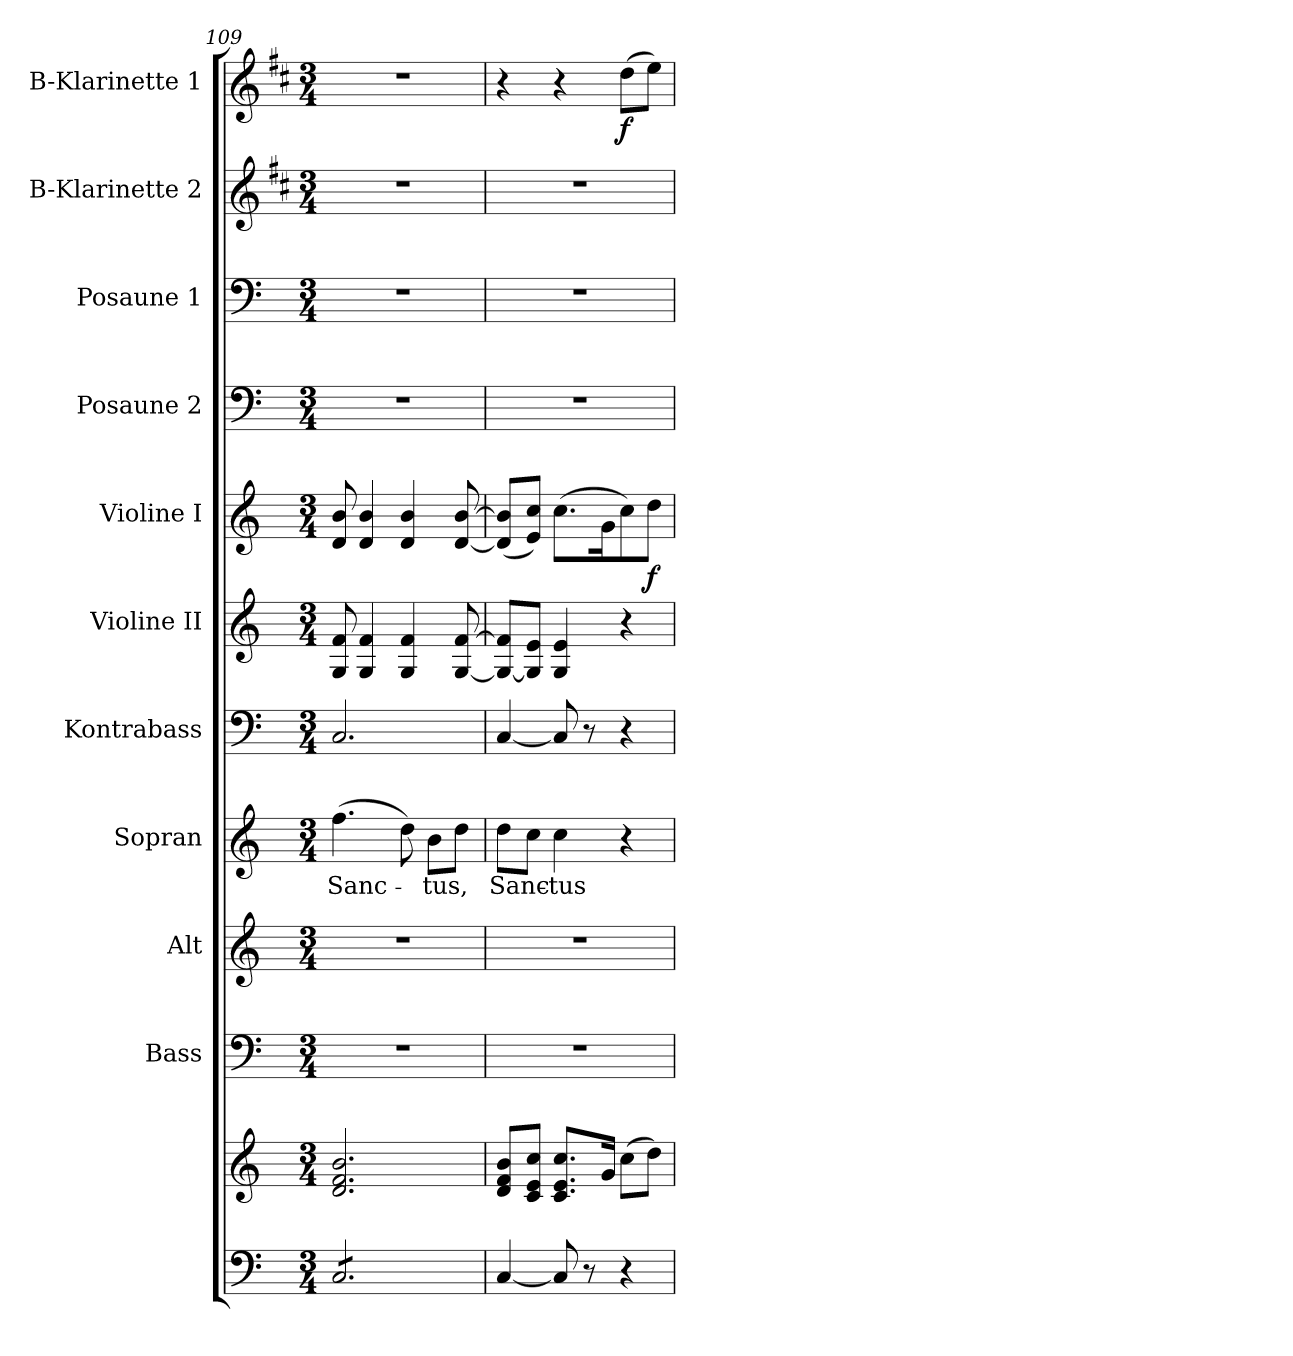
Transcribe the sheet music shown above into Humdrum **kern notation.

**kern	**kern	**kern	**kern	**kern	**text	**kern	**kern	**kern	**dynam	**kern	**kern	**kern	**kern	**dynam
*part11	*part11	*part10	*part9	*part8	*part8	*part7	*part6	*part5	*part5	*part4	*part3	*part2	*part1	*part1
*staff12	*staff11	*staff10	*staff9	*staff8	*staff8	*staff7	*staff6	*staff5	*staff5	*staff4	*staff3	*staff2	*staff1	*staff1
*	*	*I"Bass	*I"Alt	*I"Sopran	*	*I"Kontrabass	*I"Violine II	*I"Violine I	*	*I"Posaune 2	*I"Posaune 1	*I"B-Klarinette 2	*I"B-Klarinette 1	*
*	*	*I'B.	*I'A.	*I'S.	*	*I'Kb.	*I'Vl. II	*I'Vl. I	*	*I'Pos. 2	*I'Pos. 1	*I'B Kl. 2	*I'B Kl. 1	*
*clefF4	*clefG2	*clefF4	*clefG2	*clefG2	*	*clefF4	*clefG2	*clefG2	*	*clefF4	*clefF4	*clefG2	*clefG2	*
*	*	*	*	*	*	*ITrd7c12	*	*	*	*	*	*ITrd1c2	*ITrd1c2	*
*k[]	*k[]	*k[]	*k[]	*k[]	*	*k[]	*k[]	*k[]	*	*k[]	*k[]	*k[]	*k[]	*
*C:	*C:	*C:	*C:	*C:	*	*C:	*C:	*C:	*	*C:	*C:	*C:	*C:	*
*M3/4	*M3/4	*M3/4	*M3/4	*M3/4	*	*M3/4	*M3/4	*M3/4	*	*M3/4	*M3/4	*M3/4	*M3/4	*
=109	=109	=109	=109	=109	=109	=109	=109	=109	=109	=109	=109	=109	=109	=109
!	!	!	!	!	!LO:LY:b	!	!	!	!	!	!	!	!	!
*tremolo	*	*	*	*	*	*	*	*	*	*	*	*	*	*
8C/L	2.d/ 2.f/ 2.b/	2.r	2.r	(>4.ff\	Sanc-	2.CC/	8G/ 8f/	8d/ 8b/	.	2.r	2.r	2.r	2.r	.
8C/	.	.	.	.	.	.	4G/ 4f/	4d/ 4b/	.	.	.	.	.	.
8C/	.	.	.	.	.	.	.	.	.	.	.	.	.	.
8C/	.	.	.	8dd\)	.	.	4G/ 4f/	4d/ 4b/	.	.	.	.	.	.
!	!	!	!	!	!LO:LY:b	!	!	!	!	!	!	!	!	!
8C/	.	.	.	8b\L	-tus,	.	.	.	.	.	.	.	.	.
8C/J	.	.	.	8dd\J	.	.	[8G/ [8f/	[8d/ [8b/	.	.	.	.	.	.
*Xtremolo	*	*	*	*	*	*	*	*	*	*	*	*	*	*
=110	=110	=110	=110	=110	=110	=110	=110	=110	=110	=110	=110	=110	=110	=110
!	!	!	!	!	!LO:LY:b	!	!	!	!	!	!	!	!	!
[4C/	8d/ 8f/ 8b/L	2.r	2.r	8dd\L	Sanc-	[4CC/	8G/_ 8f/]L	(<8d/] 8b/]L	.	2.r	2.r	2.r	4r	.
.	8c/ 8e/ 8cc/J	.	.	8cc\J	.	.	8G/] 8e/J	8e/ 8cc/J)	.	.	.	.	.	.
!	!	!	!	!	!LO:LY:b	!	!	!	!	!	!	!	!	!
8C/]	8.c/ 8.e/ 8.cc/L	.	.	4cc\	-tus	8CC/]	4G/ 4e/	(>8.cc\L	.	.	.	.	4r	.
8r	.	.	.	.	.	8r	.	.	.	.	.	.	.	.
.	16g/Jk	.	.	.	.	.	.	16g\k	.	.	.	.	.	.
!	!	!	!	!	!	!	!	!	!	!	!	!	!	!LO:DY:b
4r	(>8cc\L	.	.	4r	.	4r	4r	8cc\)	.	.	.	.	(>8cc\L	f
!	!	!	!	!	!	!	!	!	!LO:DY:b	!	!	!	!	!
.	8dd\J)	.	.	.	.	.	.	8dd\J	f	.	.	.	8dd\J)	.
=	=	=	=	=	=	=	=	=	=	=	=	=	=	=
*-	*-	*-	*-	*-	*-	*-	*-	*-	*-	*-	*-	*-	*-	*-
